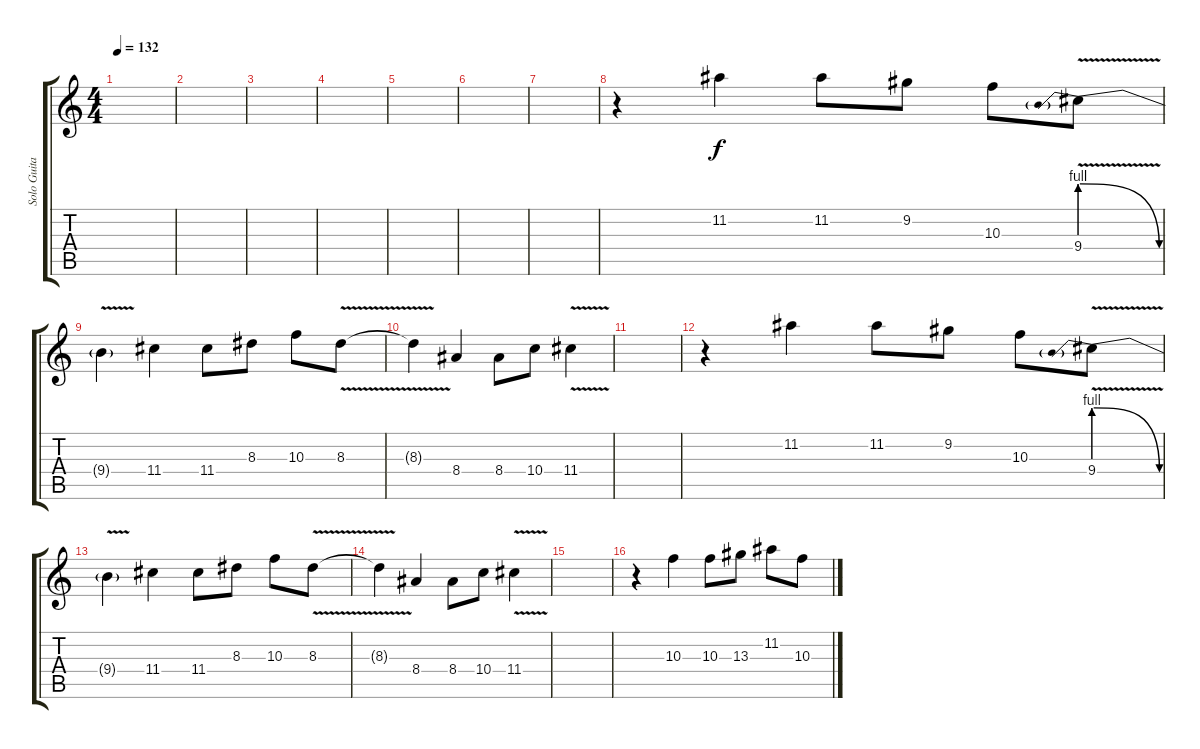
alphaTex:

\track ("Solo Guitar" "Solo Guita") {solo instrument overdrivenguitar}
\staff {score tabs}
\tuning (E4 B3 G3 D3 A2 E2) {hide}
\ts (4 4)
\tempo 132
\clef g2
\ks c
|
|
|
|
|
|
|
r.4 11.2.4 11.2.8 9.2.8 10.3.8 9.4{be (prebendrelease 0 4 60 0) v}.8 |
9.4{t}.4 11.4.4 11.4.8 8.3.8 10.3.8 8.3{v}.8 |
8.3{t}.4 8.4.4 8.4.8 10.4.8 11.4{v}.4 |
|
r.4 11.2.4 11.2.8 9.2.8 10.3.8 9.4{be (prebendrelease 0 4 60 0) v}.8 |
9.4{t}.4 11.4.4 11.4.8 8.3.8 10.3.8 8.3{v}.8 |
8.3{t}.4 8.4.4 8.4.8 10.4.8 11.4{v}.4 |
|
r.4 10.3.4 10.3.8 13.3.8 11.2.8 10.3.8
